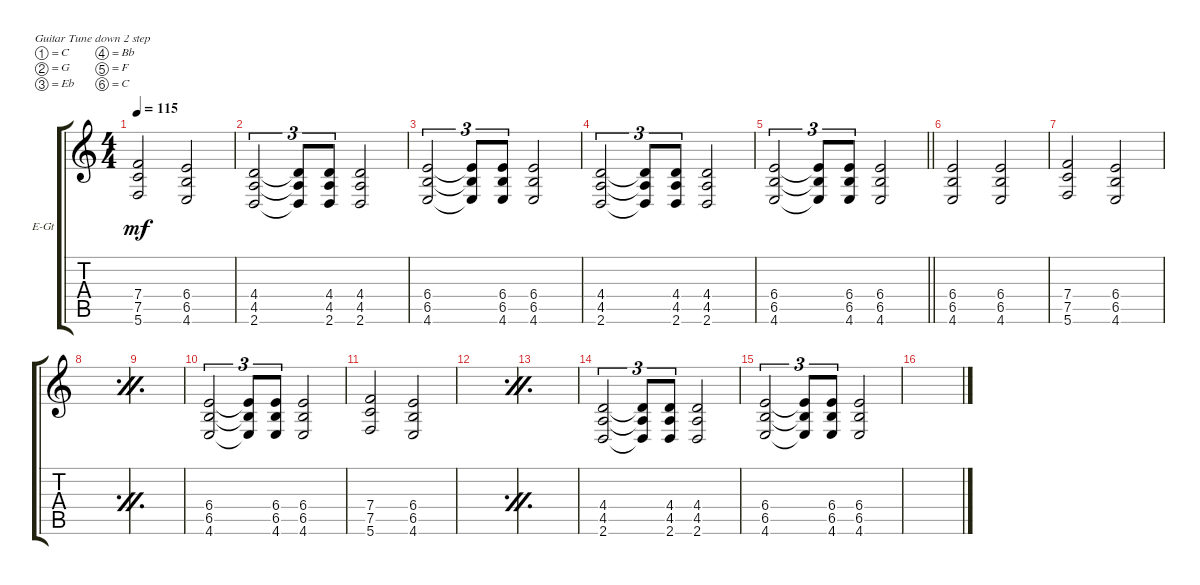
\defaultSystemsLayout 4
\bracketExtendMode groupsimilarinstruments
\firstSystemTrackNameOrientation horizontal
\otherSystemsTrackNameOrientation horizontal
\track ("Guitar 1" "E-Gt") {instrument distortionguitar}
\staff {score tabs}
\tuning (C4 G3 Eb3 Bb2 F2 C2)
\ts (4 4)
\tempo 115
\clef g2
\scale
0.333333
\ks aminor
(5.6 7.5 7.4).2{dy mf} (4.6 6.5 6.4).2 |
\scale
0.333333 (2.6 4.5 4.4).2{tu (3 2)} (2.6{t} 4.5{t} 4.4{t}).8{tu (3 2)} (2.6 4.5 4.4).8{tu (3 2)} (2.6 4.5 4.4).2 |
\scale
0.333333 (4.6 6.5 6.4).2{tu (3 2)} (4.6{t} 6.5{t} 6.4{t}).8{tu (3 2)} (4.6 6.5 6.4).8{tu (3 2)} (4.6 6.5 6.4).2 |
\scale
0.333333 (2.6 4.5 4.4).2{tu (3 2)} (2.6{t} 4.5{t} 4.4{t}).8{tu (3 2)} (2.6 4.5 4.4).8{tu (3 2)} (2.6 4.5 4.4).2 |
\scale
0.333333
\barLineRight lightlight
(4.6 6.5 6.4).2{tu (3 2)} (4.6{t} 6.5{t} 6.4{t}).8{tu (3 2)} (4.6 6.5 6.4).8{tu (3 2)} (4.6 6.5 6.4).2 |
\scale
0.333333 (4.6 6.5 6.4).2 (4.6 6.5 6.4).2 |
\scale
0.333333 (5.6 7.5 7.4).2 (4.6 6.5 6.4).2 |
\simile firstofdouble
\scale
0.333333 |
\simile secondofdouble
\scale
0.333333 |
\simile none
\scale
0.333333 (4.6 6.5 6.4).2{tu (3 2)} (4.6{t} 6.5{t} 6.4{t}).8{tu (3 2)} (4.6 6.5 6.4).8{tu (3 2)} (4.6 6.5 6.4).2 |
\scale
0.333333 (5.6 7.5 7.4).2 (4.6 6.5 6.4).2 |
\simile firstofdouble
\scale
0.333333 |
\simile secondofdouble
\scale
0.333333 |
\simile none
\scale
0.333333 (2.6 4.5 4.4).2{tu (3 2)} (2.6{t} 4.5{t} 4.4{t}).8{tu (3 2)} (2.6 4.5 4.4).8{tu (3 2)} (2.6 4.5 4.4).2 |
\scale
0.333333 (4.6 6.5 6.4).2{tu (3 2)} (4.6{t} 6.5{t} 6.4{t}).8{tu (3 2)} (4.6 6.5 6.4).8{tu (3 2)} (4.6 6.5 6.4).2 |
\simile firstofdouble
\scale
0.333333
